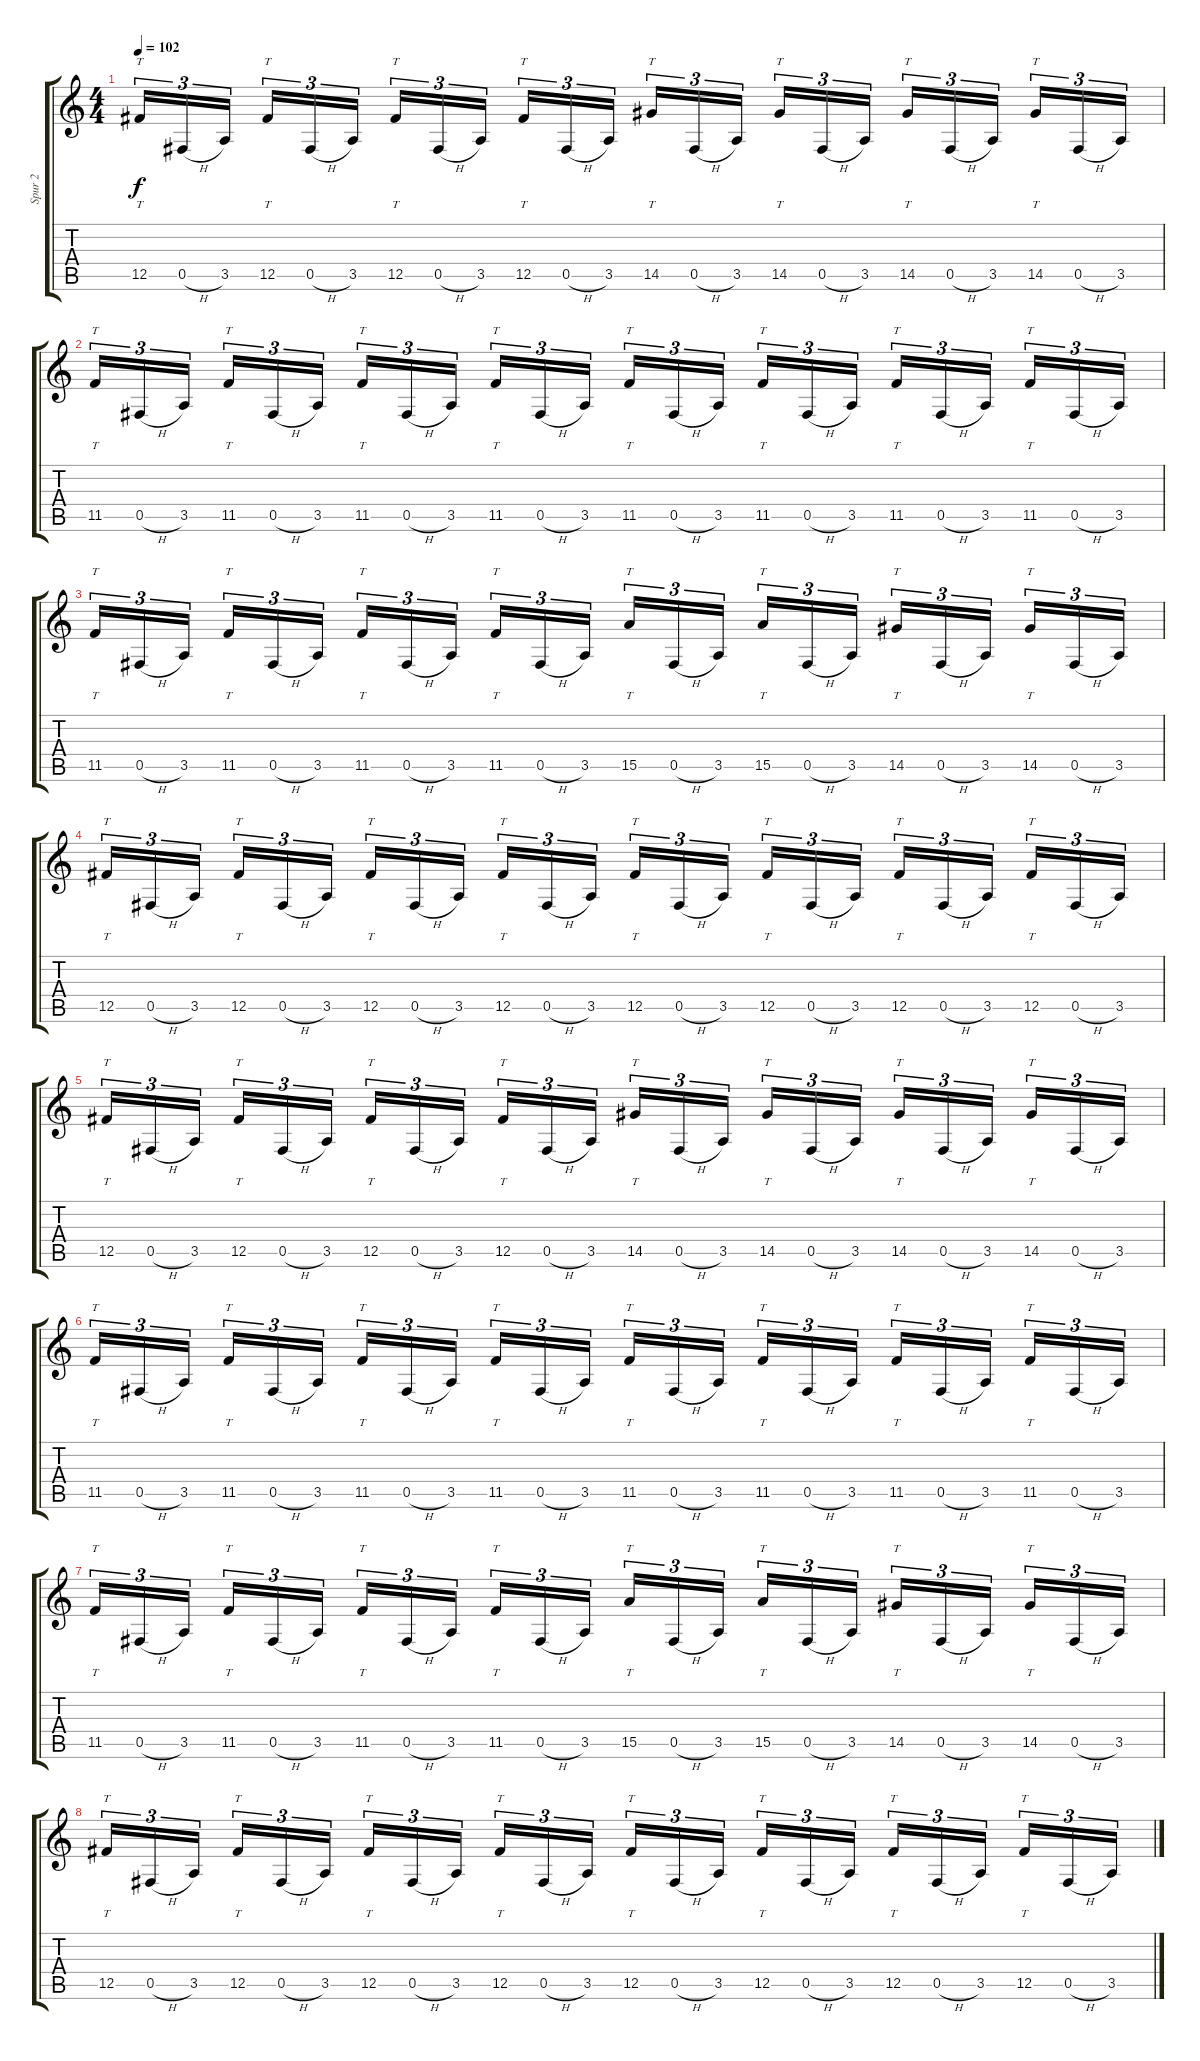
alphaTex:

\track ("Spur 2" "Spur 2") {instrument distortionguitar}
\staff {score tabs}
\tuning (Db4 Ab3 E3 B2 Gb2 B1) {hide}
\ts (4 4)
\tempo 102
\clef g2
\ks c
12.5.16{tt tu (3 2) dy f} 0.5{h}.16{tu (3 2)} 3.5.16{tu (3 2) beam splitsecondary} 12.5.16{tt tu (3 2)} 0.5{h}.16{tu (3 2)} 3.5.16{tu (3 2)} 12.5.16{tt tu (3 2)} 0.5{h}.16{tu (3 2)} 3.5.16{tu (3 2) beam splitsecondary} 12.5.16{tt tu (3 2)} 0.5{h}.16{tu (3 2)} 3.5.16{tu (3 2)} 14.5.16{tt tu (3 2)} 0.5{h}.16{tu (3 2)} 3.5.16{tu (3 2) beam splitsecondary} 14.5.16{tt tu (3 2)} 0.5{h}.16{tu (3 2)} 3.5.16{tu (3 2)} 14.5.16{tt tu (3 2)} 0.5{h}.16{tu (3 2)} 3.5.16{tu (3 2) beam splitsecondary} 14.5.16{tt tu (3 2)} 0.5{h}.16{tu (3 2)} 3.5.16{tu (3 2)} |
11.5.16{tt tu (3 2)} 0.5{h}.16{tu (3 2)} 3.5.16{tu (3 2) beam splitsecondary} 11.5.16{tt tu (3 2)} 0.5{h}.16{tu (3 2)} 3.5.16{tu (3 2)} 11.5.16{tt tu (3 2)} 0.5{h}.16{tu (3 2)} 3.5.16{tu (3 2) beam splitsecondary} 11.5.16{tt tu (3 2)} 0.5{h}.16{tu (3 2)} 3.5.16{tu (3 2)} 11.5.16{tt tu (3 2)} 0.5{h}.16{tu (3 2)} 3.5.16{tu (3 2) beam splitsecondary} 11.5.16{tt tu (3 2)} 0.5{h}.16{tu (3 2)} 3.5.16{tu (3 2)} 11.5.16{tt tu (3 2)} 0.5{h}.16{tu (3 2)} 3.5.16{tu (3 2) beam splitsecondary} 11.5.16{tt tu (3 2)} 0.5{h}.16{tu (3 2)} 3.5.16{tu (3 2)} |
11.5.16{tt tu (3 2)} 0.5{h}.16{tu (3 2)} 3.5.16{tu (3 2) beam splitsecondary} 11.5.16{tt tu (3 2)} 0.5{h}.16{tu (3 2)} 3.5.16{tu (3 2)} 11.5.16{tt tu (3 2)} 0.5{h}.16{tu (3 2)} 3.5.16{tu (3 2) beam splitsecondary} 11.5.16{tt tu (3 2)} 0.5{h}.16{tu (3 2)} 3.5.16{tu (3 2)} 15.5.16{tt tu (3 2)} 0.5{h}.16{tu (3 2)} 3.5.16{tu (3 2) beam splitsecondary} 15.5.16{tt tu (3 2)} 0.5{h}.16{tu (3 2)} 3.5.16{tu (3 2)} 14.5.16{tt tu (3 2)} 0.5{h}.16{tu (3 2)} 3.5.16{tu (3 2) beam splitsecondary} 14.5.16{tt tu (3 2)} 0.5{h}.16{tu (3 2)} 3.5.16{tu (3 2)} |
12.5.16{tt tu (3 2)} 0.5{h}.16{tu (3 2)} 3.5.16{tu (3 2) beam splitsecondary} 12.5.16{tt tu (3 2)} 0.5{h}.16{tu (3 2)} 3.5.16{tu (3 2)} 12.5.16{tt tu (3 2)} 0.5{h}.16{tu (3 2)} 3.5.16{tu (3 2) beam splitsecondary} 12.5.16{tt tu (3 2)} 0.5{h}.16{tu (3 2)} 3.5.16{tu (3 2)} 12.5.16{tt tu (3 2)} 0.5{h}.16{tu (3 2)} 3.5.16{tu (3 2) beam splitsecondary} 12.5.16{tt tu (3 2)} 0.5{h}.16{tu (3 2)} 3.5.16{tu (3 2)} 12.5.16{tt tu (3 2)} 0.5{h}.16{tu (3 2)} 3.5.16{tu (3 2) beam splitsecondary} 12.5.16{tt tu (3 2)} 0.5{h}.16{tu (3 2)} 3.5.16{tu (3 2)} |
12.5.16{tt tu (3 2)} 0.5{h}.16{tu (3 2)} 3.5.16{tu (3 2) beam splitsecondary} 12.5.16{tt tu (3 2)} 0.5{h}.16{tu (3 2)} 3.5.16{tu (3 2)} 12.5.16{tt tu (3 2)} 0.5{h}.16{tu (3 2)} 3.5.16{tu (3 2) beam splitsecondary} 12.5.16{tt tu (3 2)} 0.5{h}.16{tu (3 2)} 3.5.16{tu (3 2)} 14.5.16{tt tu (3 2)} 0.5{h}.16{tu (3 2)} 3.5.16{tu (3 2) beam splitsecondary} 14.5.16{tt tu (3 2)} 0.5{h}.16{tu (3 2)} 3.5.16{tu (3 2)} 14.5.16{tt tu (3 2)} 0.5{h}.16{tu (3 2)} 3.5.16{tu (3 2) beam splitsecondary} 14.5.16{tt tu (3 2)} 0.5{h}.16{tu (3 2)} 3.5.16{tu (3 2)} |
11.5.16{tt tu (3 2)} 0.5{h}.16{tu (3 2)} 3.5.16{tu (3 2) beam splitsecondary} 11.5.16{tt tu (3 2)} 0.5{h}.16{tu (3 2)} 3.5.16{tu (3 2)} 11.5.16{tt tu (3 2)} 0.5{h}.16{tu (3 2)} 3.5.16{tu (3 2) beam splitsecondary} 11.5.16{tt tu (3 2)} 0.5{h}.16{tu (3 2)} 3.5.16{tu (3 2)} 11.5.16{tt tu (3 2)} 0.5{h}.16{tu (3 2)} 3.5.16{tu (3 2) beam splitsecondary} 11.5.16{tt tu (3 2)} 0.5{h}.16{tu (3 2)} 3.5.16{tu (3 2)} 11.5.16{tt tu (3 2)} 0.5{h}.16{tu (3 2)} 3.5.16{tu (3 2) beam splitsecondary} 11.5.16{tt tu (3 2)} 0.5{h}.16{tu (3 2)} 3.5.16{tu (3 2)} |
11.5.16{tt tu (3 2)} 0.5{h}.16{tu (3 2)} 3.5.16{tu (3 2) beam splitsecondary} 11.5.16{tt tu (3 2)} 0.5{h}.16{tu (3 2)} 3.5.16{tu (3 2)} 11.5.16{tt tu (3 2)} 0.5{h}.16{tu (3 2)} 3.5.16{tu (3 2) beam splitsecondary} 11.5.16{tt tu (3 2)} 0.5{h}.16{tu (3 2)} 3.5.16{tu (3 2)} 15.5.16{tt tu (3 2)} 0.5{h}.16{tu (3 2)} 3.5.16{tu (3 2) beam splitsecondary} 15.5.16{tt tu (3 2)} 0.5{h}.16{tu (3 2)} 3.5.16{tu (3 2)} 14.5.16{tt tu (3 2)} 0.5{h}.16{tu (3 2)} 3.5.16{tu (3 2) beam splitsecondary} 14.5.16{tt tu (3 2)} 0.5{h}.16{tu (3 2)} 3.5.16{tu (3 2)} |
12.5.16{tt tu (3 2)} 0.5{h}.16{tu (3 2)} 3.5.16{tu (3 2) beam splitsecondary} 12.5.16{tt tu (3 2)} 0.5{h}.16{tu (3 2)} 3.5.16{tu (3 2)} 12.5.16{tt tu (3 2)} 0.5{h}.16{tu (3 2)} 3.5.16{tu (3 2) beam splitsecondary} 12.5.16{tt tu (3 2)} 0.5{h}.16{tu (3 2)} 3.5.16{tu (3 2)} 12.5.16{tt tu (3 2)} 0.5{h}.16{tu (3 2)} 3.5.16{tu (3 2) beam splitsecondary} 12.5.16{tt tu (3 2)} 0.5{h}.16{tu (3 2)} 3.5.16{tu (3 2)} 12.5.16{tt tu (3 2)} 0.5{h}.16{tu (3 2)} 3.5.16{tu (3 2) beam splitsecondary} 12.5.16{tt tu (3 2)} 0.5{h}.16{tu (3 2)} 3.5.16{tu (3 2)}
